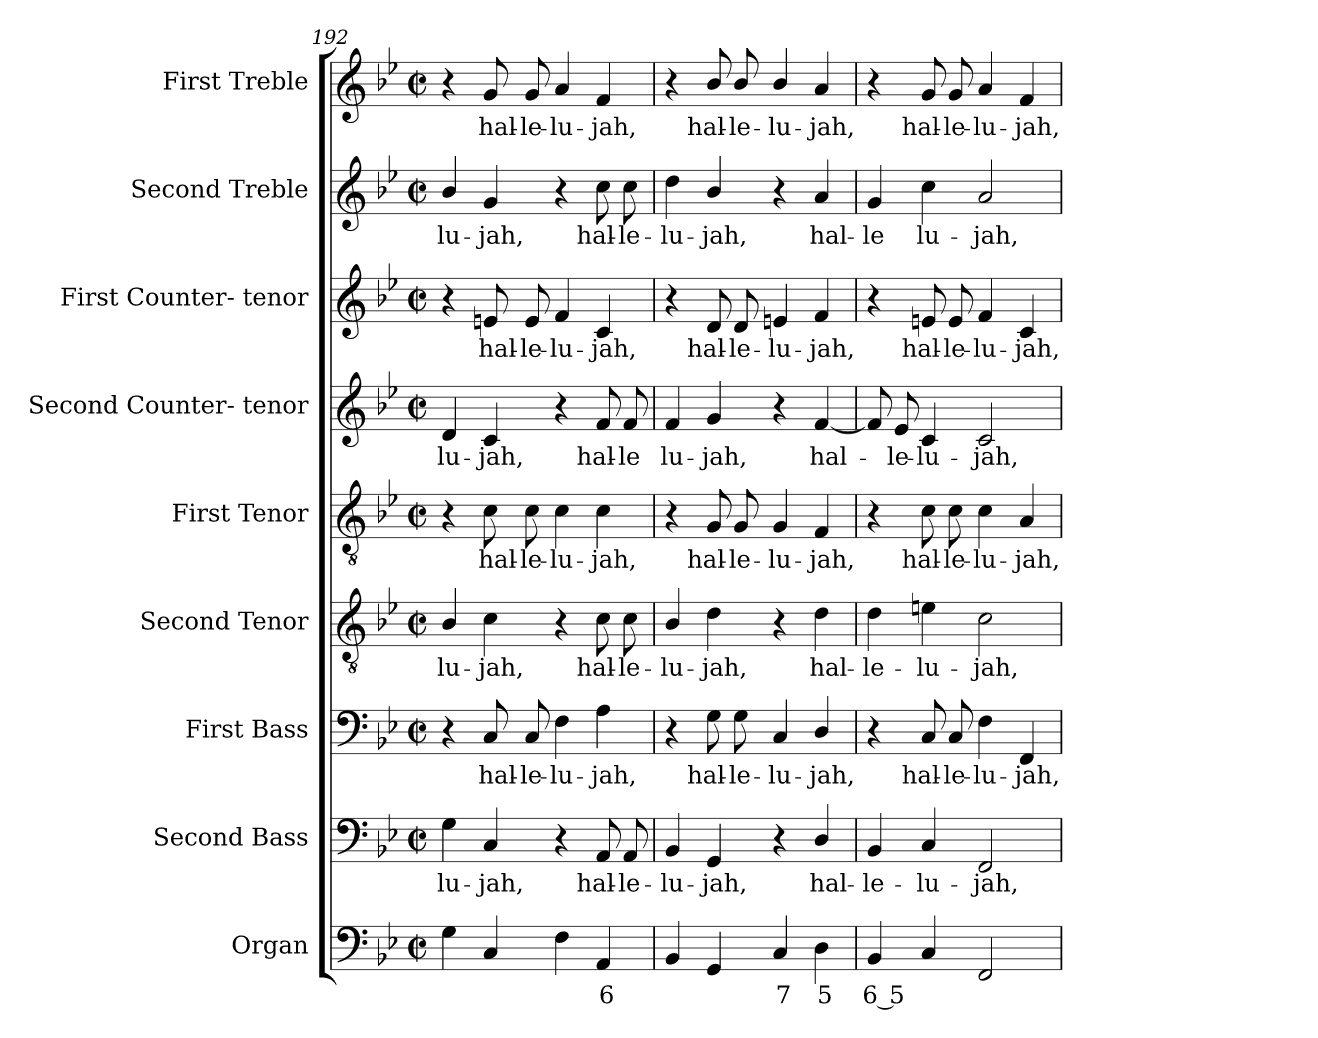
**kern	**text	**kern	**text	**kern	**text	**kern	**text	**kern	**text	**kern	**text	**kern	**text	**kern	**text	**kern	**text
*part9	*part9	*part8	*part8	*part7	*part7	*part6	*part6	*part5	*part5	*part4	*part4	*part3	*part3	*part2	*part2	*part1	*part1
*staff9	*staff9	*staff8	*staff8	*staff7	*staff7	*staff6	*staff6	*staff5	*staff5	*staff4	*staff4	*staff3	*staff3	*staff2	*staff2	*staff1	*staff1
*I"Organ	*	*I"Second Bass	*	*I"First Bass	*	*I"Second Tenor	*	*I"First Tenor	*	*I"Second Counter- tenor	*	*I"First Counter- tenor	*	*I"Second Treble	*	*I"First Treble	*
*I'Org.	*	*I'B2.	*	*I'B1.	*	*I'T2.	*	*I'T1.	*	*	*	*	*	*I'S2.	*	*	*
*clefF4	*	*clefF4	*	*clefF4	*	*clefGv2	*	*clefGv2	*	*clefG2	*	*clefG2	*	*clefG2	*	*clefG2	*
*	*	*	*	*	*	*ITrd7c12	*	*ITrd7c12	*	*	*	*	*	*	*	*	*
*k[b-e-]	*	*k[b-e-]	*	*k[b-e-]	*	*k[b-e-]	*	*k[b-e-]	*	*k[b-e-]	*	*k[b-e-]	*	*k[b-e-]	*	*k[b-e-]	*
*B-:	*	*B-:	*	*B-:	*	*B-:	*	*B-:	*	*B-:	*	*B-:	*	*B-:	*	*B-:	*
*M2/2	*	*M2/2	*	*M2/2	*	*M2/2	*	*M2/2	*	*M2/2	*	*M2/2	*	*M2/2	*	*M2/2	*
*met(c|)	*	*met(c|)	*	*met(c|)	*	*met(c|)	*	*met(c|)	*	*met(c|)	*	*met(c|)	*	*met(c|)	*	*met(c|)	*
=192	=192	=192	=192	=192	=192	=192	=192	=192	=192	=192	=192	=192	=192	=192	=192	=192	=192
!	!	!	!LO:LY:b:color=#000000	!	!	!	!	!	!	!	!	!	!	!	!	!	!
!	!	!	!	!	!	!	!LO:LY:b:color=#000000	!	!	!	!	!	!	!	!	!	!
!	!	!	!	!	!	!	!	!	!	!	!LO:LY:b:color=#000000	!	!	!	!	!	!
!	!	!	!	!	!	!	!	!	!	!	!	!	!	!	!LO:LY:b:color=#000000	!	!
4Gi\	.	4Gi\	-lu-	4r	.	4BB-i/	-lu-	4r	.	4di/	-lu-	4r	.	4b-i/	-lu-	4r	.
!	!	!	!LO:LY:b:color=#000000	!	!	!	!	!	!	!	!	!	!	!	!	!	!
!	!	!	!	!	!LO:LY:b:color=#000000	!	!	!	!	!	!	!	!	!	!	!	!
!	!	!	!	!	!	!	!LO:LY:b:color=#000000	!	!	!	!	!	!	!	!	!	!
!	!	!	!	!	!	!	!	!	!LO:LY:b:color=#000000	!	!	!	!	!	!	!	!
!	!	!	!	!	!	!	!	!	!	!	!LO:LY:b:color=#000000	!	!	!	!	!	!
!	!	!	!	!	!	!	!	!	!	!	!	!	!LO:LY:b:color=#000000	!	!	!	!
!	!	!	!	!	!	!	!	!	!	!	!	!	!	!	!LO:LY:b:color=#000000	!	!
!	!	!	!	!	!	!	!	!	!	!	!	!	!	!	!	!	!LO:LY:b:color=#000000
4Ci/	.	4Ci/	-jah,	8Ci/	hal-	4Ci\	-jah,	8Ci\	hal-	4ci/	-jah,	8eni/	hal-	4gi/	-jah,	8gi/	hal-
!	!	!	!	!	!LO:LY:b:color=#000000	!	!	!	!	!	!	!	!	!	!	!	!
!	!	!	!	!	!	!	!	!	!LO:LY:b:color=#000000	!	!	!	!	!	!	!	!
!	!	!	!	!	!	!	!	!	!	!	!	!	!LO:LY:b:color=#000000	!	!	!	!
!	!	!	!	!	!	!	!	!	!	!	!	!	!	!	!	!	!LO:LY:b:color=#000000
.	.	.	.	8Ci/	-le-	.	.	8Ci\	-le-	.	.	8ei/	-le-	.	.	8gi/	-le-
!	!	!	!	!	!LO:LY:b:color=#000000	!	!	!	!	!	!	!	!	!	!	!	!
!	!	!	!	!	!	!	!	!	!LO:LY:b:color=#000000	!	!	!	!	!	!	!	!
!	!	!	!	!	!	!	!	!	!	!	!	!	!LO:LY:b:color=#000000	!	!	!	!
!	!	!	!	!	!	!	!	!	!	!	!	!	!	!	!	!	!LO:LY:b:color=#000000
4Fi\	.	4r	.	4Fi\	-lu-	4r	.	4Ci\	-lu-	4r	.	4fi/	-lu-	4r	.	4ai/	-lu-
!	!LO:LY:b:color=#000000	!	!	!	!	!	!	!	!	!	!	!	!	!	!	!	!
!	!	!	!LO:LY:b:color=#000000	!	!	!	!	!	!	!	!	!	!	!	!	!	!
!	!	!	!	!	!LO:LY:b:color=#000000	!	!	!	!	!	!	!	!	!	!	!	!
!	!	!	!	!	!	!	!LO:LY:b:color=#000000	!	!	!	!	!	!	!	!	!	!
!	!	!	!	!	!	!	!	!	!LO:LY:b:color=#000000	!	!	!	!	!	!	!	!
!	!	!	!	!	!	!	!	!	!	!	!LO:LY:b:color=#000000	!	!	!	!	!	!
!	!	!	!	!	!	!	!	!	!	!	!	!	!LO:LY:b:color=#000000	!	!	!	!
!	!	!	!	!	!	!	!	!	!	!	!	!	!	!	!LO:LY:b:color=#000000	!	!
!	!	!	!	!	!	!	!	!	!	!	!	!	!	!	!	!	!LO:LY:b:color=#000000
4AAi/	6	8AAi/	hal-	4Ai\	-jah,	8Ci\	hal-	4Ci\	-jah,	8fi/	hal-	4ci/	-jah,	8cci\	hal-	4fi/	-jah,
!	!	!	!LO:LY:b:color=#000000	!	!	!	!	!	!	!	!	!	!	!	!	!	!
!	!	!	!	!	!	!	!LO:LY:b:color=#000000	!	!	!	!	!	!	!	!	!	!
!	!	!	!	!	!	!	!	!	!	!	!LO:LY:b:color=#000000	!	!	!	!	!	!
!	!	!	!	!	!	!	!	!	!	!	!	!	!	!	!LO:LY:b:color=#000000	!	!
.	.	8AAi/	-le-	.	.	8Ci\	-le-	.	.	8fi/	-le	.	.	8cci\	-le-	.	.
=193	=193	=193	=193	=193	=193	=193	=193	=193	=193	=193	=193	=193	=193	=193	=193	=193	=193
!	!	!	!LO:LY:b:color=#000000	!	!	!	!	!	!	!	!	!	!	!	!	!	!
!	!	!	!	!	!	!	!LO:LY:b:color=#000000	!	!	!	!	!	!	!	!	!	!
!	!	!	!	!	!	!	!	!	!	!	!LO:LY:b:color=#000000	!	!	!	!	!	!
!	!	!	!	!	!	!	!	!	!	!	!	!	!	!	!LO:LY:b:color=#000000	!	!
4BB-i/	.	4BB-i/	-lu-	4r	.	4BB-i/	-lu-	4r	.	4fi/	lu-	4r	.	4ddi\	-lu-	4r	.
!	!	!	!LO:LY:b:color=#000000	!	!	!	!	!	!	!	!	!	!	!	!	!	!
!	!	!	!	!	!LO:LY:b:color=#000000	!	!	!	!	!	!	!	!	!	!	!	!
!	!	!	!	!	!	!	!LO:LY:b:color=#000000	!	!	!	!	!	!	!	!	!	!
!	!	!	!	!	!	!	!	!	!LO:LY:b:color=#000000	!	!	!	!	!	!	!	!
!	!	!	!	!	!	!	!	!	!	!	!LO:LY:b:color=#000000	!	!	!	!	!	!
!	!	!	!	!	!	!	!	!	!	!	!	!	!LO:LY:b:color=#000000	!	!	!	!
!	!	!	!	!	!	!	!	!	!	!	!	!	!	!	!LO:LY:b:color=#000000	!	!
!	!	!	!	!	!	!	!	!	!	!	!	!	!	!	!	!	!LO:LY:b:color=#000000
4GGi/	.	4GGi/	-jah,	8Gi\	hal-	4Di\	-jah,	8GGi/	hal-	4gi/	-jah,	8di/	hal-	4b-i/	-jah,	8b-i/	hal-
!	!	!	!	!	!LO:LY:b:color=#000000	!	!	!	!	!	!	!	!	!	!	!	!
!	!	!	!	!	!	!	!	!	!LO:LY:b:color=#000000	!	!	!	!	!	!	!	!
!	!	!	!	!	!	!	!	!	!	!	!	!	!LO:LY:b:color=#000000	!	!	!	!
!	!	!	!	!	!	!	!	!	!	!	!	!	!	!	!	!	!LO:LY:b:color=#000000
.	.	.	.	8Gi\	-le-	.	.	8GGi/	-le-	.	.	8di/	-le-	.	.	8b-i/	-le-
!	!LO:LY:b:color=#000000	!	!	!	!	!	!	!	!	!	!	!	!	!	!	!	!
!	!	!	!	!	!LO:LY:b:color=#000000	!	!	!	!	!	!	!	!	!	!	!	!
!	!	!	!	!	!	!	!	!	!LO:LY:b:color=#000000	!	!	!	!	!	!	!	!
!	!	!	!	!	!	!	!	!	!	!	!	!	!LO:LY:b:color=#000000	!	!	!	!
!	!	!	!	!	!	!	!	!	!	!	!	!	!	!	!	!	!LO:LY:b:color=#000000
4Ci/	7	4r	.	4Ci/	-lu-	4r	.	4GGi/	-lu-	4r	.	4eni/	-lu-	4r	.	4b-i/	-lu-
!	!LO:LY:b:color=#000000	!	!	!	!	!	!	!	!	!	!	!	!	!	!	!	!
!	!	!	!LO:LY:b:color=#000000	!	!	!	!	!	!	!	!	!	!	!	!	!	!
!	!	!	!	!	!LO:LY:b:color=#000000	!	!	!	!	!	!	!	!	!	!	!	!
!	!	!	!	!	!	!	!LO:LY:b:color=#000000	!	!	!	!	!	!	!	!	!	!
!	!	!	!	!	!	!	!	!	!LO:LY:b:color=#000000	!	!	!	!	!	!	!	!
!	!	!	!	!	!	!	!	!	!	!	!LO:LY:b:color=#000000	!	!	!	!	!	!
!	!	!	!	!	!	!	!	!	!	!	!	!	!LO:LY:b:color=#000000	!	!	!	!
!	!	!	!	!	!	!	!	!	!	!	!	!	!	!	!LO:LY:b:color=#000000	!	!
!	!	!	!	!	!	!	!	!	!	!	!	!	!	!	!	!	!LO:LY:b:color=#000000
4Di\	5	4Di/	hal-	4Di/	-jah,	4Di\	hal-	4FFi/	-jah,	[4fi/	hal-	4fi/	-jah,	4ai/	hal-	4ai/	-jah,
=194	=194	=194	=194	=194	=194	=194	=194	=194	=194	=194	=194	=194	=194	=194	=194	=194	=194
!	!LO:LY:b:color=#000000	!	!	!	!	!	!	!	!	!	!	!	!	!	!	!	!
!	!	!	!LO:LY:b:color=#000000	!	!	!	!	!	!	!	!	!	!	!	!	!	!
!	!	!	!	!	!	!	!LO:LY:b:color=#000000	!	!	!	!	!	!	!	!	!	!
!	!	!	!	!	!	!	!	!	!	!	!	!	!	!	!LO:LY:b:color=#000000	!	!
4BB-i/	6 5	4BB-i/	-le-	4r	.	4Di\	-le-	4r	.	8fi/]	.	4r	.	4gi/	-le	4r	.
!	!	!	!	!	!	!	!	!	!	!	!LO:LY:b:color=#000000	!	!	!	!	!	!
.	.	.	.	.	.	.	.	.	.	8e-i/	-le-	.	.	.	.	.	.
!	!	!	!LO:LY:b:color=#000000	!	!	!	!	!	!	!	!	!	!	!	!	!	!
!	!	!	!	!	!LO:LY:b:color=#000000	!	!	!	!	!	!	!	!	!	!	!	!
!	!	!	!	!	!	!	!LO:LY:b:color=#000000	!	!	!	!	!	!	!	!	!	!
!	!	!	!	!	!	!	!	!	!LO:LY:b:color=#000000	!	!	!	!	!	!	!	!
!	!	!	!	!	!	!	!	!	!	!	!LO:LY:b:color=#000000	!	!	!	!	!	!
!	!	!	!	!	!	!	!	!	!	!	!	!	!LO:LY:b:color=#000000	!	!	!	!
!	!	!	!	!	!	!	!	!	!	!	!	!	!	!	!LO:LY:b:color=#000000	!	!
!	!	!	!	!	!	!	!	!	!	!	!	!	!	!	!	!	!LO:LY:b:color=#000000
4Ci/	.	4Ci/	-lu-	8Ci/	hal-	4Eni\	-lu-	8Ci\	hal-	4ci/	-lu-	8eni/	hal-	4cci\	lu-	8gi/	hal-
!	!	!	!	!	!LO:LY:b:color=#000000	!	!	!	!	!	!	!	!	!	!	!	!
!	!	!	!	!	!	!	!	!	!LO:LY:b:color=#000000	!	!	!	!	!	!	!	!
!	!	!	!	!	!	!	!	!	!	!	!	!	!LO:LY:b:color=#000000	!	!	!	!
!	!	!	!	!	!	!	!	!	!	!	!	!	!	!	!	!	!LO:LY:b:color=#000000
.	.	.	.	8Ci/	-le-	.	.	8Ci\	-le-	.	.	8ei/	-le-	.	.	8gi/	-le-
!	!	!	!LO:LY:b:color=#000000	!	!	!	!	!	!	!	!	!	!	!	!	!	!
!	!	!	!	!	!LO:LY:b:color=#000000	!	!	!	!	!	!	!	!	!	!	!	!
!	!	!	!	!	!	!	!LO:LY:b:color=#000000	!	!	!	!	!	!	!	!	!	!
!	!	!	!	!	!	!	!	!	!LO:LY:b:color=#000000	!	!	!	!	!	!	!	!
!	!	!	!	!	!	!	!	!	!	!	!LO:LY:b:color=#000000	!	!	!	!	!	!
!	!	!	!	!	!	!	!	!	!	!	!	!	!LO:LY:b:color=#000000	!	!	!	!
!	!	!	!	!	!	!	!	!	!	!	!	!	!	!	!LO:LY:b:color=#000000	!	!
!	!	!	!	!	!	!	!	!	!	!	!	!	!	!	!	!	!LO:LY:b:color=#000000
2FFi/	.	2FFi/	-jah,	4Fi\	-lu-	2Ci\	-jah,	4Ci\	-lu-	2ci/	-jah,	4fi/	-lu-	2ai/	-jah,	4ai/	-lu-
!	!	!	!	!	!LO:LY:b:color=#000000	!	!	!	!	!	!	!	!	!	!	!	!
!	!	!	!	!	!	!	!	!	!LO:LY:b:color=#000000	!	!	!	!	!	!	!	!
!	!	!	!	!	!	!	!	!	!	!	!	!	!LO:LY:b:color=#000000	!	!	!	!
!	!	!	!	!	!	!	!	!	!	!	!	!	!	!	!	!	!LO:LY:b:color=#000000
.	.	.	.	4FFi/	-jah,	.	.	4AAi/	-jah,	.	.	4ci/	-jah,	.	.	4fi/	-jah,
=	=	=	=	=	=	=	=	=	=	=	=	=	=	=	=	=	=
*-	*-	*-	*-	*-	*-	*-	*-	*-	*-	*-	*-	*-	*-	*-	*-	*-	*-
